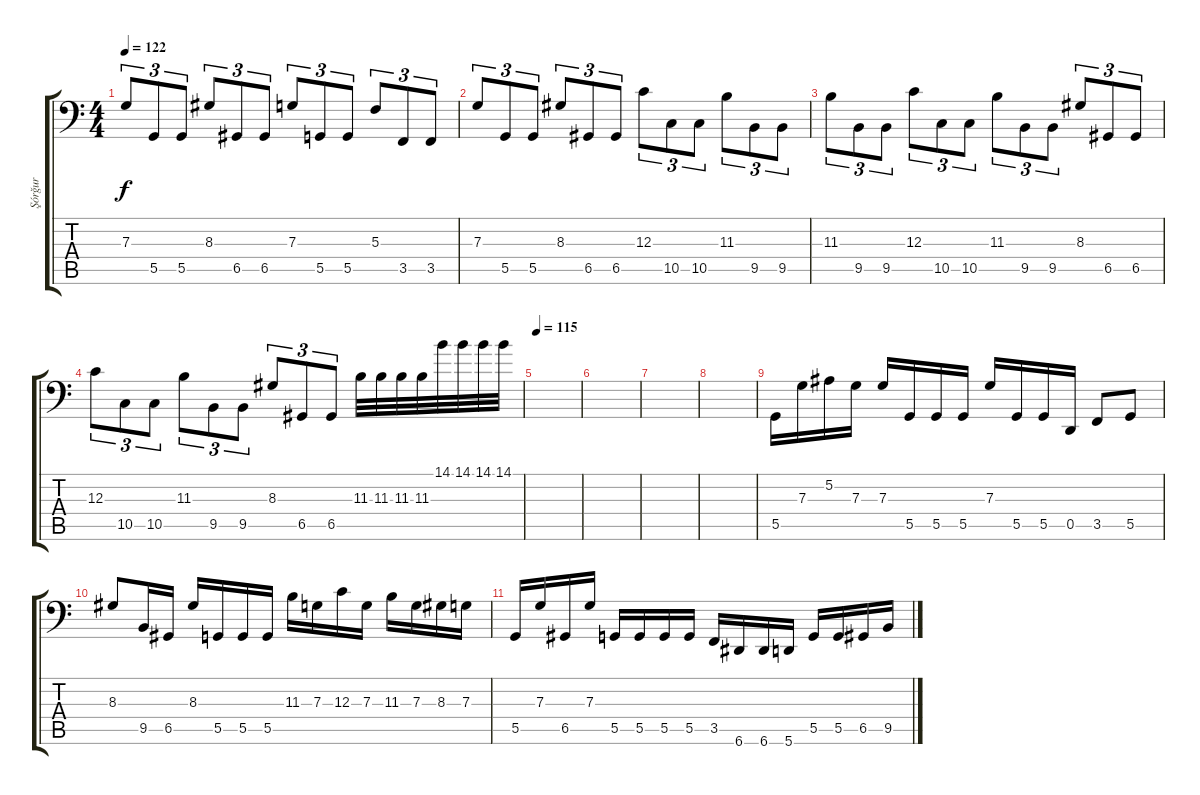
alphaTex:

\track ("Şórğur " "Şórğur ") {instrument distortionguitar}
\staff {score tabs}
\tuning (A2 F2 C2 G1 D1 A0) {hide}
\ts (4 4)
\tempo 122
\clef f4
\ks c
7.3.8{tu (3 2) dy f} 5.5.8{tu (3 2)} 5.5.8{tu (3 2)} 8.3.8{tu (3 2)} 6.5.8{tu (3 2)} 6.5.8{tu (3 2)} 7.3.8{tu (3 2)} 5.5.8{tu (3 2)} 5.5.8{tu (3 2)} 5.3.8{tu (3 2)} 3.5.8{tu (3 2)} 3.5.8{tu (3 2)} |
7.3.8{tu (3 2)} 5.5.8{tu (3 2)} 5.5.8{tu (3 2)} 8.3.8{tu (3 2)} 6.5.8{tu (3 2)} 6.5.8{tu (3 2)} 12.3.8{tu (3 2)} 10.5.8{tu (3 2)} 10.5.8{tu (3 2)} 11.3.8{tu (3 2)} 9.5.8{tu (3 2)} 9.5.8{tu (3 2)} |
11.3.8{tu (3 2)} 9.5.8{tu (3 2)} 9.5.8{tu (3 2)} 12.3.8{tu (3 2)} 10.5.8{tu (3 2)} 10.5.8{tu (3 2)} 11.3.8{tu (3 2)} 9.5.8{tu (3 2)} 9.5.8{tu (3 2)} 8.3.8{tu (3 2)} 6.5.8{tu (3 2)} 6.5.8{tu (3 2)} |
12.3.8{tu (3 2)} 10.5.8{tu (3 2)} 10.5.8{tu (3 2)} 11.3.8{tu (3 2)} 9.5.8{tu (3 2)} 9.5.8{tu (3 2)} 8.3.8{tu (3 2)} 6.5.8{tu (3 2)} 6.5.8{tu (3 2)} 11.3.32 11.3.32 11.3.32 11.3.32 14.1.32 14.1.32 14.1.32 14.1.32 |
\tempo 115
|
|
|
|
5.5.16 7.3.16 5.2.16 7.3.16 7.3.16 5.5.16 5.5.16 5.5.16 7.3.16 5.5.16 5.5.16 0.5.16 3.5.8 5.5.8 |
8.3.8 9.5.16 6.5.16 8.3.16 5.5.16 5.5.16 5.5.16 11.3.16 7.3.16 12.3.16 7.3.16 11.3.16 7.3.16 8.3.16 7.3.16 |
5.5.16 7.3.16 6.5.16 7.3.16 5.5.16 5.5.16 5.5.16 5.5.16 3.5.16 6.6.16 6.6.16 5.6.16 5.5.16 5.5.16 6.5.16 9.5.16
